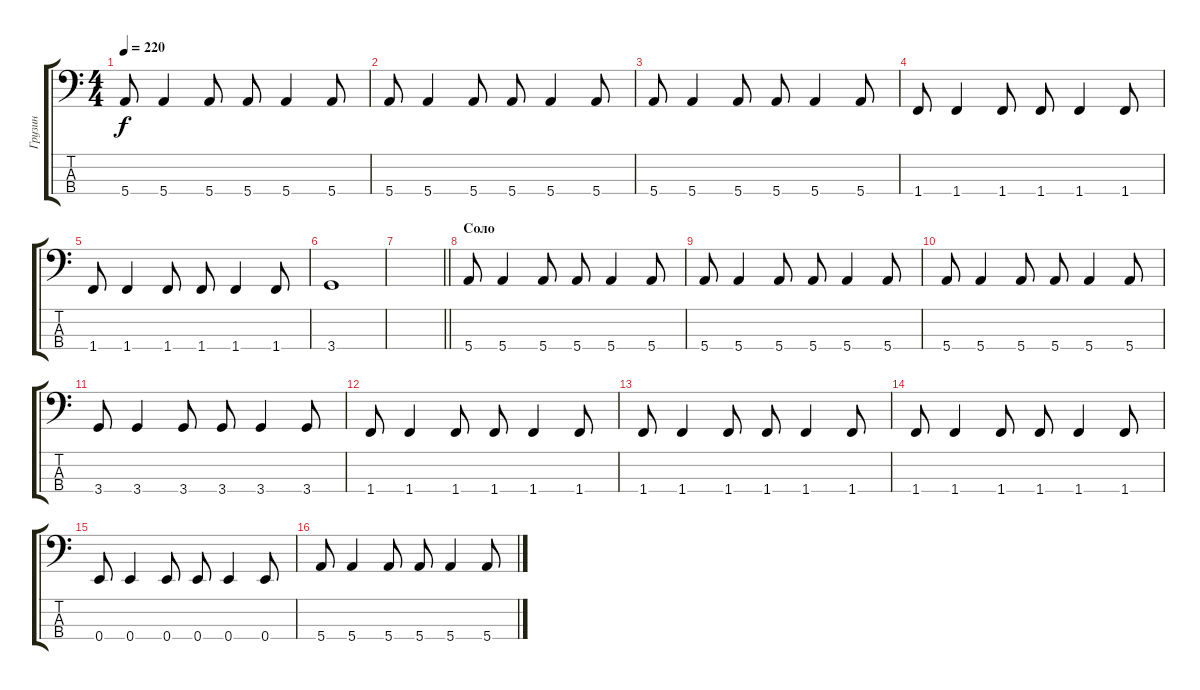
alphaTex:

\track ("Грузин" "Грузин") {instrument electricbassfinger}
\staff {score tabs}
\tuning (G2 D2 A1 E1) {hide}
\ts (4 4)
\tempo 220
\clef f4
\ks c
5.4.8{dy f} 5.4.4 5.4.8 5.4.8 5.4.4 5.4.8 |
5.4.8 5.4.4 5.4.8 5.4.8 5.4.4 5.4.8 |
5.4.8 5.4.4 5.4.8 5.4.8 5.4.4 5.4.8 |
1.4.8 1.4.4 1.4.8 1.4.8 1.4.4 1.4.8 |
1.4.8 1.4.4 1.4.8 1.4.8 1.4.4 1.4.8 |
3.4.1 |
\barLineRight lightlight
|
\section ("" "Соло")
5.4.8 5.4.4 5.4.8 5.4.8 5.4.4 5.4.8 |
5.4.8 5.4.4 5.4.8 5.4.8 5.4.4 5.4.8 |
5.4.8 5.4.4 5.4.8 5.4.8 5.4.4 5.4.8 |
3.4.8 3.4.4 3.4.8 3.4.8 3.4.4 3.4.8 |
1.4.8 1.4.4 1.4.8 1.4.8 1.4.4 1.4.8 |
1.4.8 1.4.4 1.4.8 1.4.8 1.4.4 1.4.8 |
1.4.8 1.4.4 1.4.8 1.4.8 1.4.4 1.4.8 |
0.4.8 0.4.4 0.4.8 0.4.8 0.4.4 0.4.8 |
5.4.8 5.4.4 5.4.8 5.4.8 5.4.4 5.4.8
